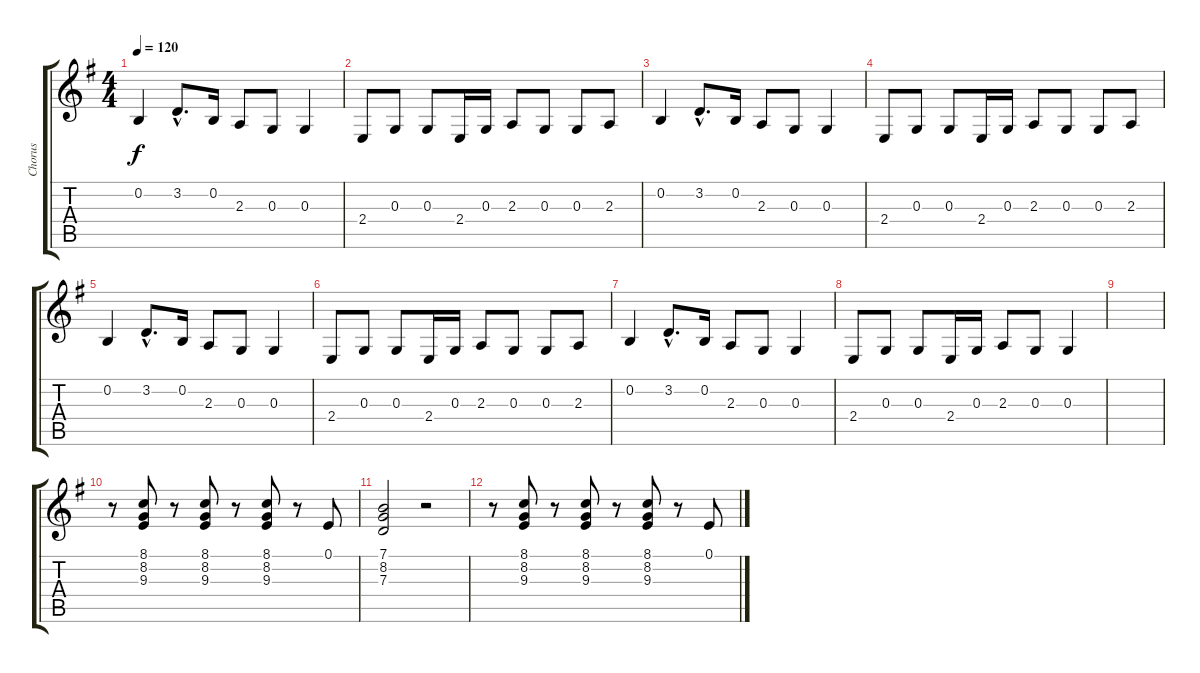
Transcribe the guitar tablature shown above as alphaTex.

\track ("Chorus" "Chorus") {instrument voiceoohs}
\staff {score tabs}
\tuning (E4 B3 G3 D3 A2 E2) {hide}
\ts (4 4)
\tempo 120
\clef g2
\ks g
0.2.4{dy f instrument choiraahs} 3.2{hac}.8{d} 0.2.16 2.3.8 0.3.8 0.3.4 |
2.4.8 0.3.8 0.3.8 2.4.16 0.3.16 2.3.8 0.3.8 0.3.8 2.3.8 |
0.2.4 3.2{hac}.8{d} 0.2.16 2.3.8 0.3.8 0.3.4 |
2.4.8 0.3.8 0.3.8 2.4.16 0.3.16 2.3.8 0.3.8 0.3.8 2.3.8 |
0.2.4 3.2{hac}.8{d} 0.2.16 2.3.8 0.3.8 0.3.4 |
2.4.8 0.3.8 0.3.8 2.4.16 0.3.16 2.3.8 0.3.8 0.3.8 2.3.8 |
0.2.4 3.2{hac}.8{d} 0.2.16 2.3.8 0.3.8 0.3.4 |
2.4.8 0.3.8 0.3.8 2.4.16 0.3.16 2.3.8 0.3.8 0.3.4 |
|
r.8{instrument voiceoohs} (8.1 8.2 9.3).8 r.8 (8.1 8.2 9.3).8 r.8 (8.1 8.2 9.3).8 r.8 0.1.8 |
(7.1 8.2 7.3).2 r.2 |
r.8 (8.1 8.2 9.3).8 r.8 (8.1 8.2 9.3).8 r.8 (8.1 8.2 9.3).8 r.8 0.1.8
